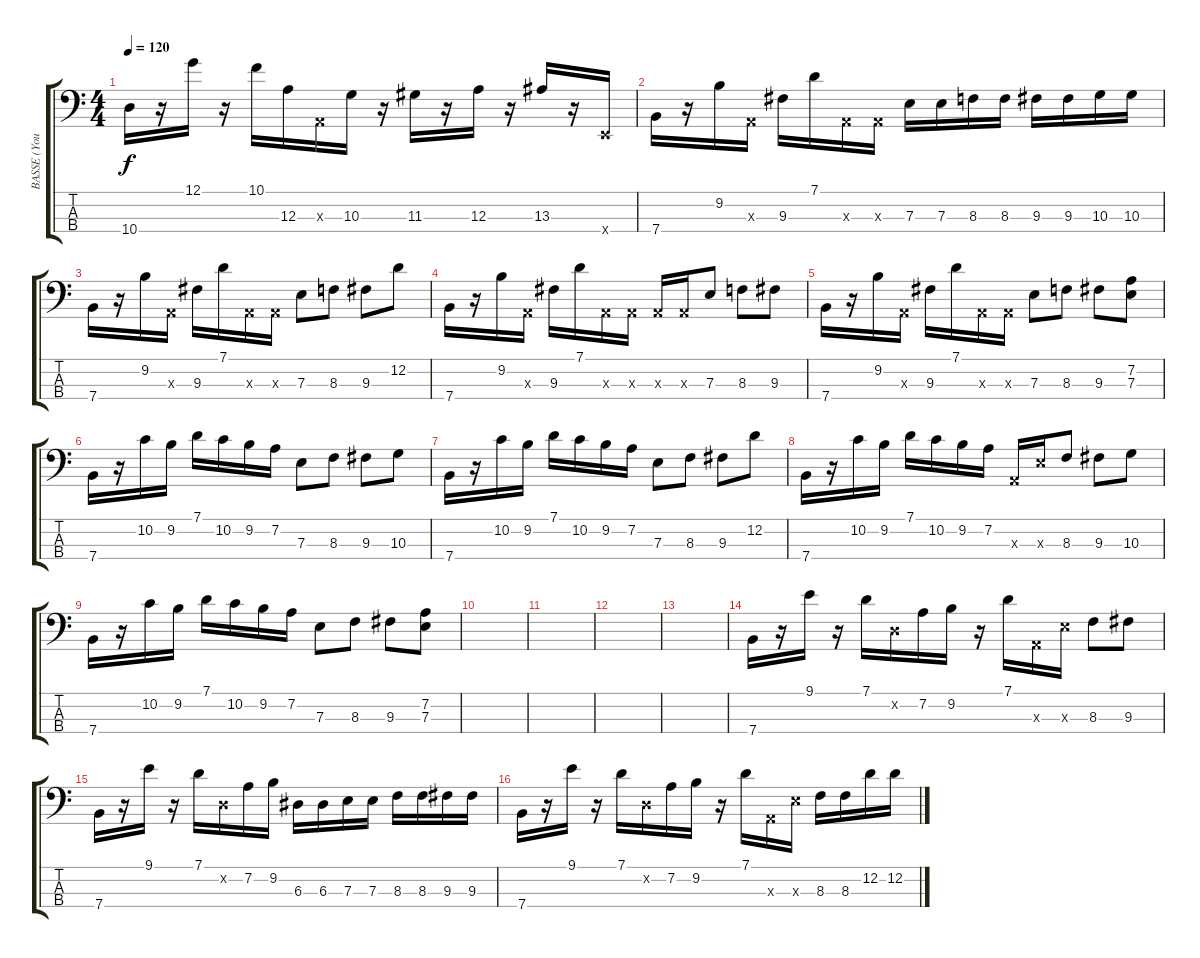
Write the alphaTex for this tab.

\track ("BASSE (Younés)" "BASSE (You") {instrument slapbass2}
\staff {score tabs}
\tuning (G2 D2 A1 E1) {hide}
\ts (4 4)
\tempo 120
\clef f4
\ks c
10.4.16{dy f} r.16 12.1.16 r.16 10.1.16 12.3.16 0.3{x}.16 10.3.16 r.16 11.3.16 r.16 12.3.16 r.16 13.3.16 r.16 0.4{x}.16 |
7.4.16 r.16 9.2.16 0.3{x}.16 9.3.16 7.1.16 0.3{x}.16 0.3{x}.16 7.3.16 7.3.16 8.3.16 8.3.16 9.3.16 9.3.16 10.3.16 10.3.16 |
7.4.16 r.16 9.2.16 0.3{x}.16 9.3.16 7.1.16 0.3{x}.16 0.3{x}.16 7.3.8 8.3.8 9.3.8 12.2.8 |
7.4.16 r.16 9.2.16 0.3{x}.16 9.3.16 7.1.16 0.3{x}.16 0.3{x}.16 0.3{x}.16 0.3{x}.16 7.3.8 8.3.8 9.3.8 |
7.4.16 r.16 9.2.16 0.3{x}.16 9.3.16 7.1.16 0.3{x}.16 0.3{x}.16 7.3.8 8.3.8 9.3.8 (7.2 7.3).8 |
7.4.16 r.16 10.2.16 9.2.16 7.1.16 10.2.16 9.2.16 7.2.16 7.3.8 8.3.8 9.3.8 10.3.8 |
7.4.16 r.16 10.2.16 9.2.16 7.1.16 10.2.16 9.2.16 7.2.16 7.3.8 8.3.8 9.3.8 12.2.8 |
7.4.16 r.16 10.2.16 9.2.16 7.1.16 10.2.16 9.2.16 7.2.16 0.3{x}.16 7.3{x}.16 8.3.8 9.3.8 10.3.8 |
7.4.16 r.16 10.2.16 9.2.16 7.1.16 10.2.16 9.2.16 7.2.16 7.3.8 8.3.8 9.3.8 (7.2 7.3).8 |
|
|
|
|
7.4.16 r.16 9.1.16 r.16 7.1.16 0.2{x}.16 7.2.16 9.2.16 r.16 7.1.16 0.3{x}.16 7.3{x}.16 8.3.8 9.3.8 |
7.4.16 r.16 9.1.16 r.16 7.1.16 0.2{x}.16 7.2.16 9.2.16 6.3.16 6.3.16 7.3.16 7.3.16 8.3.16 8.3.16 9.3.16 9.3.16 |
7.4.16 r.16 9.1.16 r.16 7.1.16 0.2{x}.16 7.2.16 9.2.16 r.16 7.1.16 0.3{x}.16 7.3{x}.16 8.3.16 8.3.16 12.2.16 12.2.16
